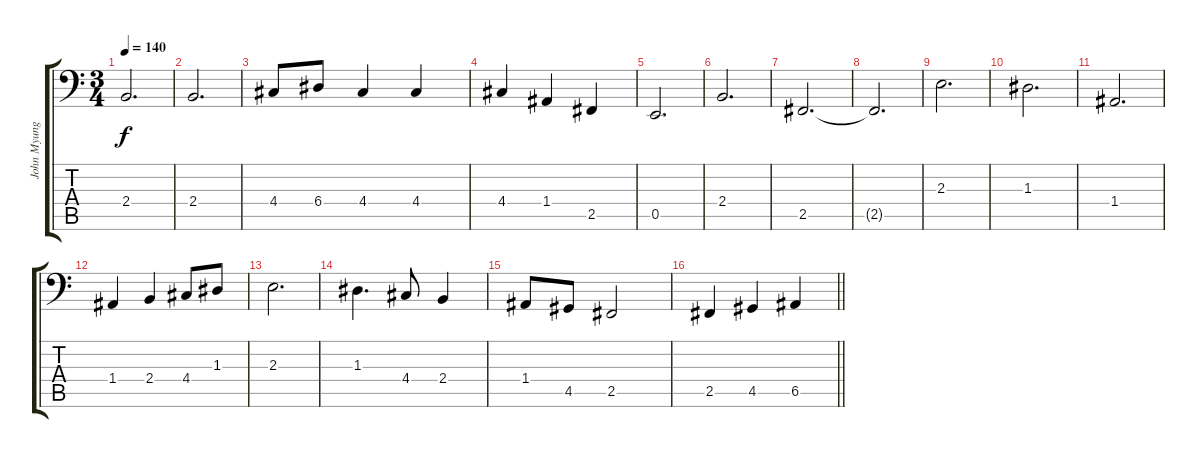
\track ("John Myung - Bass" "John Myung") {instrument electricbassfinger}
\staff {score tabs}
\tuning (C3 G2 D2 A1 E1 B0) {hide}
\ts (3 4)
\tempo 140
\clef f4
\ks c
2.4.2{d dy f} |
2.4.2{d} |
4.4.8 6.4.8 4.4.4 4.4.4 |
4.4.4 1.4.4 2.5.4 |
0.5.2{d} |
2.4.2{d} |
2.5.2{d} |
2.5{t}.2{d} |
2.3.2{d} |
1.3.2{d} |
1.4.2{d} |
1.4.4 2.4.4 4.4.8 1.3.8 |
2.3.2{d} |
1.3.4{d} 4.4.8 2.4.4 |
1.4.8 4.5.8 2.5.2 |
\barLineRight lightlight
2.5.4 4.5.4 6.5.4
